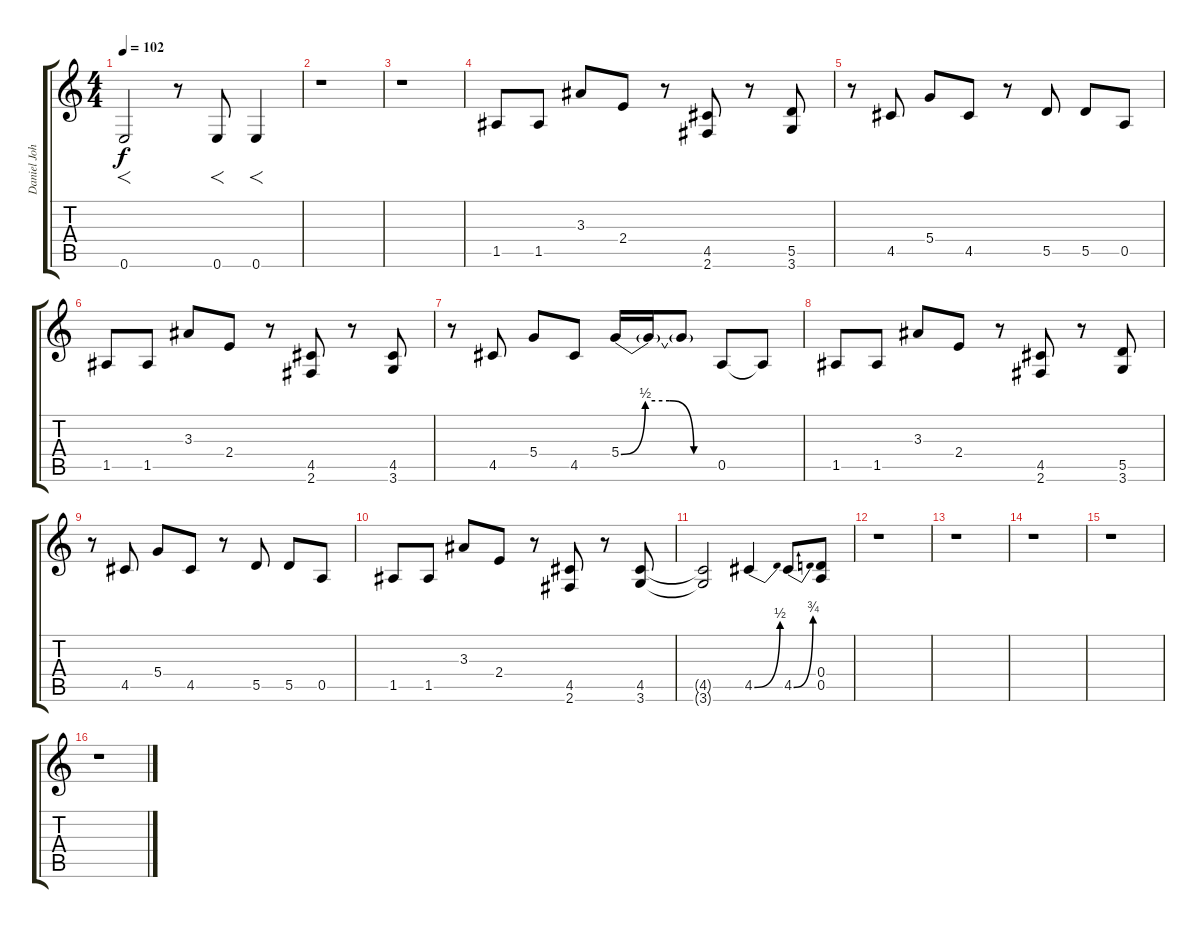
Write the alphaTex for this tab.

\track ("Daniel Johns (gtr2)" "Daniel Joh") {instrument distortionguitar}
\staff {score tabs}
\tuning (E4 B3 G3 D3 A2 E2) {hide}
\ts (4 4)
\tempo 102
\clef g2
\ks c
0.6.2{f dy f instrument distortionguitar} r.8 0.6.8{f} 0.6.4{f} |
r.1 |
r.1 |
1.5.8 1.5.8 3.3.8 2.4.8 r.8 (4.5 2.6).8 r.8 (5.5 3.6).8 |
r.8 4.5.8 5.4.8 4.5.8 r.8 5.5.8 5.5.8 0.5.8 |
1.5.8 1.5.8 3.3.8 2.4.8 r.8 (4.5 2.6).8 r.8 (4.5 3.6).8 |
r.8 4.5.8 5.4.8 4.5.8 5.4{be (custom 0 0 15 2 30 2 45 0 60 0)}.16 5.4{t}.16 5.4{t}.8 0.5.8 0.5{t}.8 |
1.5.8 1.5.8 3.3.8 2.4.8 r.8 (4.5 2.6).8 r.8 (5.5 3.6).8 |
r.8 4.5.8 5.4.8 4.5.8 r.8 5.5.8 5.5.8 0.5.8 |
1.5.8 1.5.8 3.3.8 2.4.8 r.8 (4.5 2.6).8 r.8 (4.5 3.6).8 |
(4.5{t} 3.6{t}).2 4.5{be (bend 0 0 60 2)}.4 4.5{be (bend 0 0 60 3)}.8 (0.4 0.5).8 |
r.1 |
r.1 |
r.1 |
r.1 |
r.1
